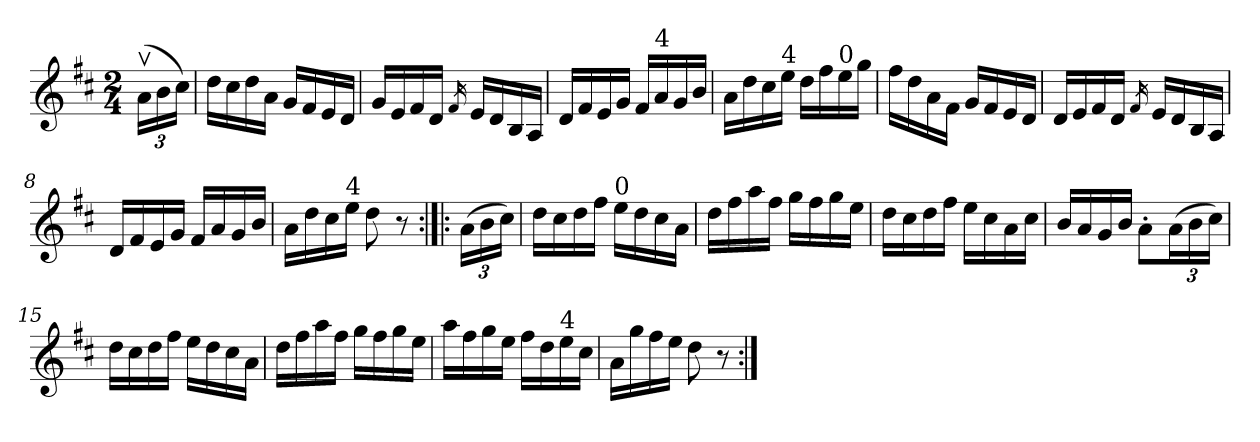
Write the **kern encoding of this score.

**kern
*part1
*staff1
*clefG2
*k[f#c#]
*D:
*M2/4
*Xbrackettup
=1
(>24av\LL
24b\
24cc#\JJ)
=2
16dd\LL
16cc#\
16dd\
16a\JJ
16g/LL
16f#/
16e/
16d/JJ
=3
16g/LL
16e/
16f#/
16d/JJ
16qf#/
16e/LL
16d/
16B/
16A/JJ
=4
16d/LL
16f#/
16e/
16g/JJ
16f#/LL
!LO:TX:a:t=4
16a/
16g/
16b/JJ
=5
16a\LL
16dd\
16cc#\
!LO:TX:a:t=4
16ee\JJ
16dd\LL
16ff#\
!LO:TX:a:t=0
16ee\
16gg\JJ
=6
16ff#\LL
16dd\
16a\
16f#\JJ
16g/LL
16f#/
16e/
16d/JJ
!!LO:LB:g=z
=7
16d/LL
16e/
16f#/
16d/JJ
16qf#/
16e/LL
16d/
16B/
16A/JJ
=8
16d/LL
16f#/
16e/
16g/JJ
16f#/LL
16a/
16g/
16b/JJ
=9
16a\LL
16dd\
16cc#\
!LO:TX:a:t=4
16ee\JJ
8dd\
8r
=10:|!|:
(>24a\LL
24b\
24cc#\JJ)
=11
16dd\LL
16cc#\
16dd\
16ff#\JJ
!LO:TX:a:t=0
16ee\LL
16dd\
16cc#\
16a\JJ
=12
16dd\LL
16ff#\
16aa\
16ff#\JJ
16gg\LL
16ff#\
16gg\
16ee\JJ
!!LO:LB:g=z
=13
16dd\LL
16cc#\
16dd\
16ff#\JJ
16ee\LL
16cc#\
16a\
16cc#\JJ
=14
16b/LL
16a/
16g/
16b/JJ
8a'\L
(>24a\L
24b\
24cc#\JJ)
=15
16dd\LL
16cc#\
16dd\
16ff#\JJ
16ee\LL
16dd\
16cc#\
16a\JJ
=16
16dd\LL
16ff#\
16aa\
16ff#\JJ
16gg\LL
16ff#\
16gg\
16ee\JJ
=17
16aa\LL
16ff#\
16gg\
16ee\JJ
16ff#\LL
16dd\
!LO:TX:a:t=4
16ee\
16cc#\JJ
=18
16a\LL
16gg\
16ff#\
16ee\JJ
8dd\
8r
=:|!
*-
